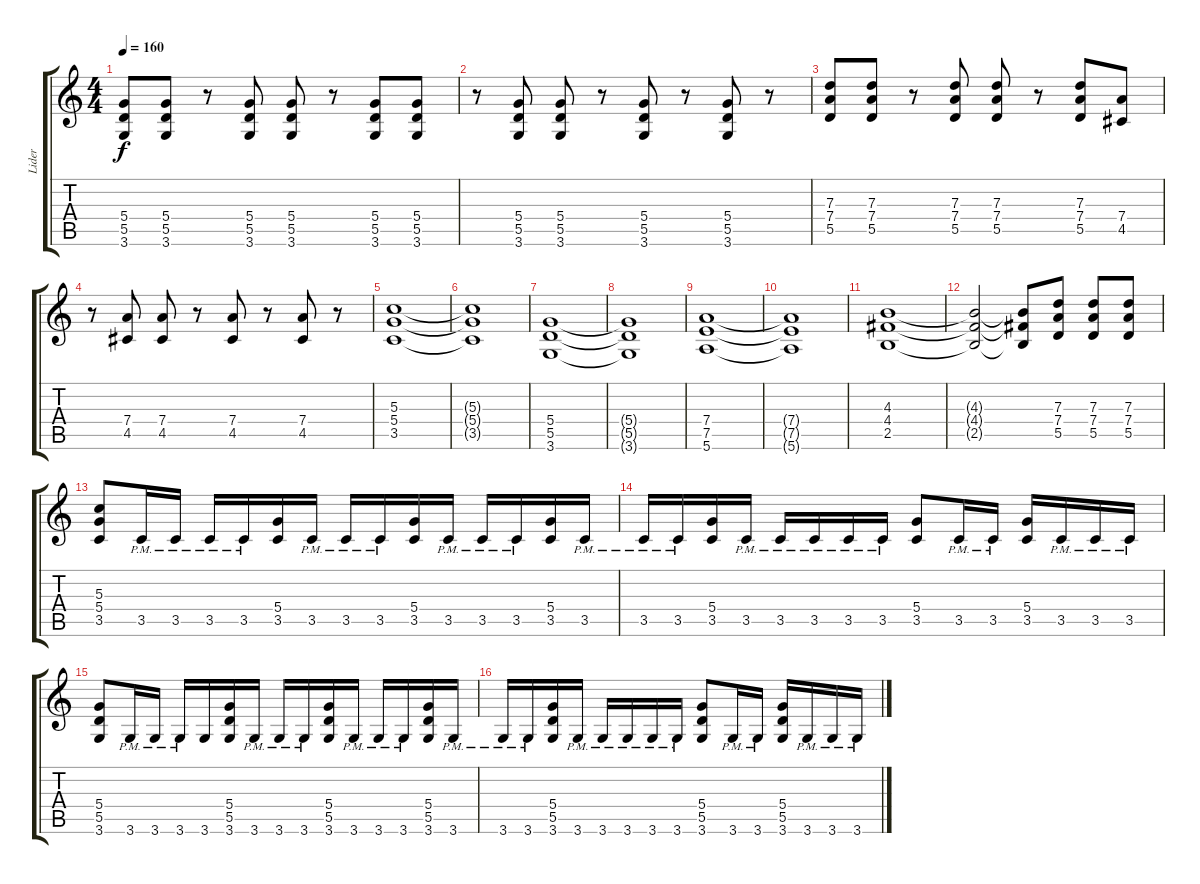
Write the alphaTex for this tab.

\track ("Lider" "Lider") {instrument electricguitarjazz}
\staff {score tabs}
\tuning (E4 B3 G3 D3 A2 E2) {hide}
\ts (4 4)
\tempo 160
\clef g2
\ks c
(5.4 5.5 3.6).8{dy f} (5.4 5.5 3.6).8 r.8 (5.4 5.5 3.6).8 (5.4 5.5 3.6).8 r.8 (5.4 5.5 3.6).8 (5.4 5.5 3.6).8 |
r.8 (5.4 5.5 3.6).8 (5.4 5.5 3.6).8 r.8 (5.4 5.5 3.6).8 r.8 (5.4 5.5 3.6).8 r.8 |
(7.3 7.4 5.5).8 (7.3 7.4 5.5).8 r.8 (7.3 7.4 5.5).8 (7.3 7.4 5.5).8 r.8 (7.3 7.4 5.5).8 (7.4 4.5).8 |
r.8 (7.4 4.5).8 (7.4 4.5).8 r.8 (7.4 4.5).8 r.8 (7.4 4.5).8 r.8 |
(5.3 5.4 3.5).1 |
(5.3{t} 5.4{t} 3.5{t}).1 |
(5.4 5.5 3.6).1 |
(5.4{t} 5.5{t} 3.6{t}).1 |
(7.4 7.5 5.6).1 |
(7.4{t} 7.5{t} 5.6{t}).1 |
(4.3 4.4 2.5).1 |
(4.3{t} 4.4{t} 2.5{t}).2 (4.3{t} 4.4{t} 2.5{t}).8 (7.3 7.4 5.5).8 (7.3 7.4 5.5).8 (7.3 7.4 5.5).8 |
(5.3 5.4 3.5).8 3.5{pm}.16 3.5{pm}.16 3.5{pm}.16 3.5{pm}.16 (5.4 3.5).16 3.5{pm}.16 3.5{pm}.16 3.5{pm}.16 (5.4 3.5).16 3.5{pm}.16 3.5{pm}.16 3.5{pm}.16 (5.4 3.5).16 3.5{pm}.16 |
3.5{pm}.16 3.5{pm}.16 (5.4 3.5).16 3.5{pm}.16 3.5{pm}.16 3.5{pm}.16 3.5{pm}.16 3.5{pm}.16 (5.4 3.5).8 3.5{pm}.16 3.5{pm}.16 (5.4 3.5).16 3.5{pm}.16 3.5{pm}.16 3.5{pm}.16 |
(5.4 5.5 3.6).8 3.6{pm}.16 3.6{pm}.16 3.6{pm}.16 3.6.16 (5.4 5.5 3.6).16 3.6{pm}.16 3.6{pm}.16 3.6{pm}.16 (5.4 5.5 3.6).16 3.6{pm}.16 3.6{pm}.16 3.6{pm}.16 (5.4 5.5 3.6).16 3.6{pm}.16 |
3.6{pm}.16 3.6{pm}.16 (5.4 5.5 3.6).16 3.6{pm}.16 3.6{pm}.16 3.6{pm}.16 3.6{pm}.16 3.6{pm}.16 (5.4 5.5 3.6).8 3.6{pm}.16 3.6{pm}.16 (5.4 5.5 3.6).16 3.6{pm}.16 3.6{pm}.16 3.6{pm}.16
